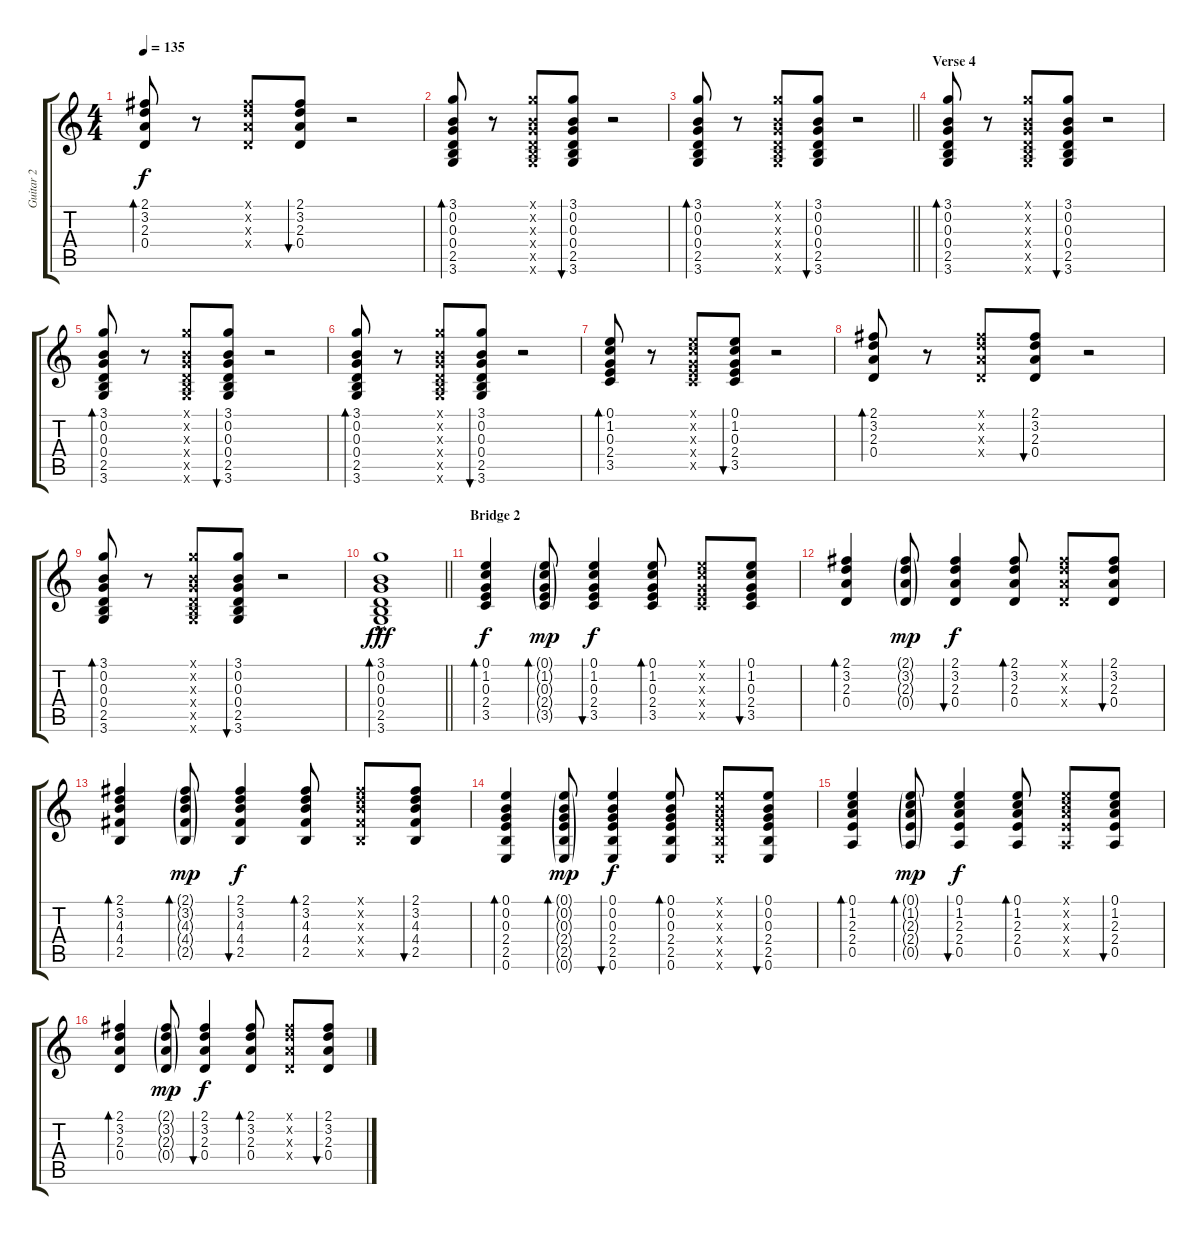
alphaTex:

\track ("Guitar 2" "Guitar 2") {instrument acousticguitarsteel}
\staff {score tabs}
\tuning (E4 B3 G3 D3 A2 E2) {hide}
\ts (4 4)
\tempo 135
\clef g2
\ks c
(2.1 3.2 2.3 0.4).8{bd 30 dy f} r.8 (2.1{x} 3.2{x} 2.3{x} 0.4{x}).8 (2.1 3.2 2.3 0.4).8{bu 30} r.2 |
(3.1 0.2 0.3 0.4 2.5 3.6).8{bd 30} r.8 (3.1{x} 0.2{x} 0.3{x} 0.4{x} 2.5{x} 3.6{x}).8 (3.1 0.2 0.3 0.4 2.5 3.6).8{bu 30} r.2 |
\barLineRight lightlight
(3.1 0.2 0.3 0.4 2.5 3.6).8{bd 30} r.8 (3.1{x} 0.2{x} 0.3{x} 0.4{x} 2.5{x} 3.6{x}).8 (3.1 0.2 0.3 0.4 2.5 3.6).8{bu 30} r.2 |
\section ("" "Verse 4")
(3.1 0.2 0.3 0.4 2.5 3.6).8{bd 30} r.8 (3.1{x} 0.2{x} 0.3{x} 0.4{x} 2.5{x} 3.6{x}).8 (3.1 0.2 0.3 0.4 2.5 3.6).8{bu 30} r.2 |
(3.1 0.2 0.3 0.4 2.5 3.6).8{bd 30} r.8 (3.1{x} 0.2{x} 0.3{x} 0.4{x} 2.5{x} 3.6{x}).8 (3.1 0.2 0.3 0.4 2.5 3.6).8{bu 30} r.2 |
(3.1 0.2 0.3 0.4 2.5 3.6).8{bd 30} r.8 (3.1{x} 0.2{x} 0.3{x} 0.4{x} 2.5{x} 3.6{x}).8 (3.1 0.2 0.3 0.4 2.5 3.6).8{bu 30} r.2 |
(0.1 1.2 0.3 2.4 3.5).8{bd 30} r.8 (0.1{x} 1.2{x} 0.3{x} 2.4{x} 3.5{x}).8 (0.1 1.2 0.3 2.4 3.5).8{bu 30} r.2 |
(2.1 3.2 2.3 0.4).8{bd 30} r.8 (2.1{x} 3.2{x} 2.3{x} 0.4{x}).8 (2.1 3.2 2.3 0.4).8{bu 30} r.2 |
(3.1 0.2 0.3 0.4 2.5 3.6).8{bd 30} r.8 (3.1{x} 0.2{x} 0.3{x} 0.4{x} 2.5{x} 3.6{x}).8 (3.1 0.2 0.3 0.4 2.5 3.6).8{bu 30} r.2 |
\barLineRight lightlight
(3.1{hac} 0.2{hac} 0.3{hac} 0.4{hac} 2.5{hac} 3.6{hac}).1{bd 30 dy fff volume 10 balance 8} |
\section ("" "Bridge 2")
(0.1 1.2 0.3 2.4 3.5).4{bd 30 dy f volume 8 balance 3} (0.1{g} 1.2{g} 0.3{g} 2.4{g} 3.5{g}).8{bd 30 dy mp} (0.1 1.2 0.3 2.4 3.5).4{bu 30 dy f} (0.1 1.2 0.3 2.4 3.5).8{bd 30} (0.1{x} 1.2{x} 0.3{x} 2.4{x} 3.5{x}).8 (0.1 1.2 0.3 2.4 3.5).8{bu 30} |
(2.1 3.2 2.3 0.4).4{bd 30} (2.1{g} 3.2{g} 2.3{g} 0.4{g}).8{dy mp} (2.1 3.2 2.3 0.4).4{bu 30 dy f} (2.1 3.2 2.3 0.4).8{bd 30} (2.1{x} 3.2{x} 2.3{x} 0.4{x}).8 (2.1 3.2 2.3 0.4).8{bu 30} |
(2.1 3.2 4.3 4.4 2.5).4{bd 30} (2.1{g} 3.2{g} 4.3{g} 4.4{g} 2.5{g}).8{bd 30 dy mp} (2.1 3.2 4.3 4.4 2.5).4{bu 30 dy f} (2.1 3.2 4.3 4.4 2.5).8{bd 30} (2.1{x} 3.2{x} 4.3{x} 4.4{x} 2.5{x}).8 (2.1 3.2 4.3 4.4 2.5).8{bu 30} |
(0.1 0.2 0.3 2.4 2.5 0.6).4{bd 30} (0.1{g} 0.2{g} 0.3{g} 2.4{g} 2.5{g} 0.6{g}).8{bd 30 dy mp} (0.1 0.2 0.3 2.4 2.5 0.6).4{bu 30 dy f} (0.1 0.2 0.3 2.4 2.5 0.6).8{bd 30} (0.1{x} 0.2{x} 0.3{x} 2.4{x} 2.5{x} 0.6{x}).8 (0.1 0.2 0.3 2.4 2.5 0.6).8{bu 30} |
(0.1 1.2 2.3 2.4 0.5).4{bd 30} (0.1{g} 1.2{g} 2.3{g} 2.4{g} 0.5{g}).8{bd 30 dy mp} (0.1 1.2 2.3 2.4 0.5).4{bu 30 dy f} (0.1 1.2 2.3 2.4 0.5).8{bd 30} (0.1{x} 1.2{x} 2.3{x} 2.4{x} 0.5{x}).8 (0.1 1.2 2.3 2.4 0.5).8{bu 30} |
(2.1 3.2 2.3 0.4).4{bd 30} (2.1{g} 3.2{g} 2.3{g} 0.4{g}).8{dy mp} (2.1 3.2 2.3 0.4).4{bu 30 dy f} (2.1 3.2 2.3 0.4).8{bd 30} (2.1{x} 3.2{x} 2.3{x} 0.4{x}).8 (2.1 3.2 2.3 0.4).8{bu 30}
